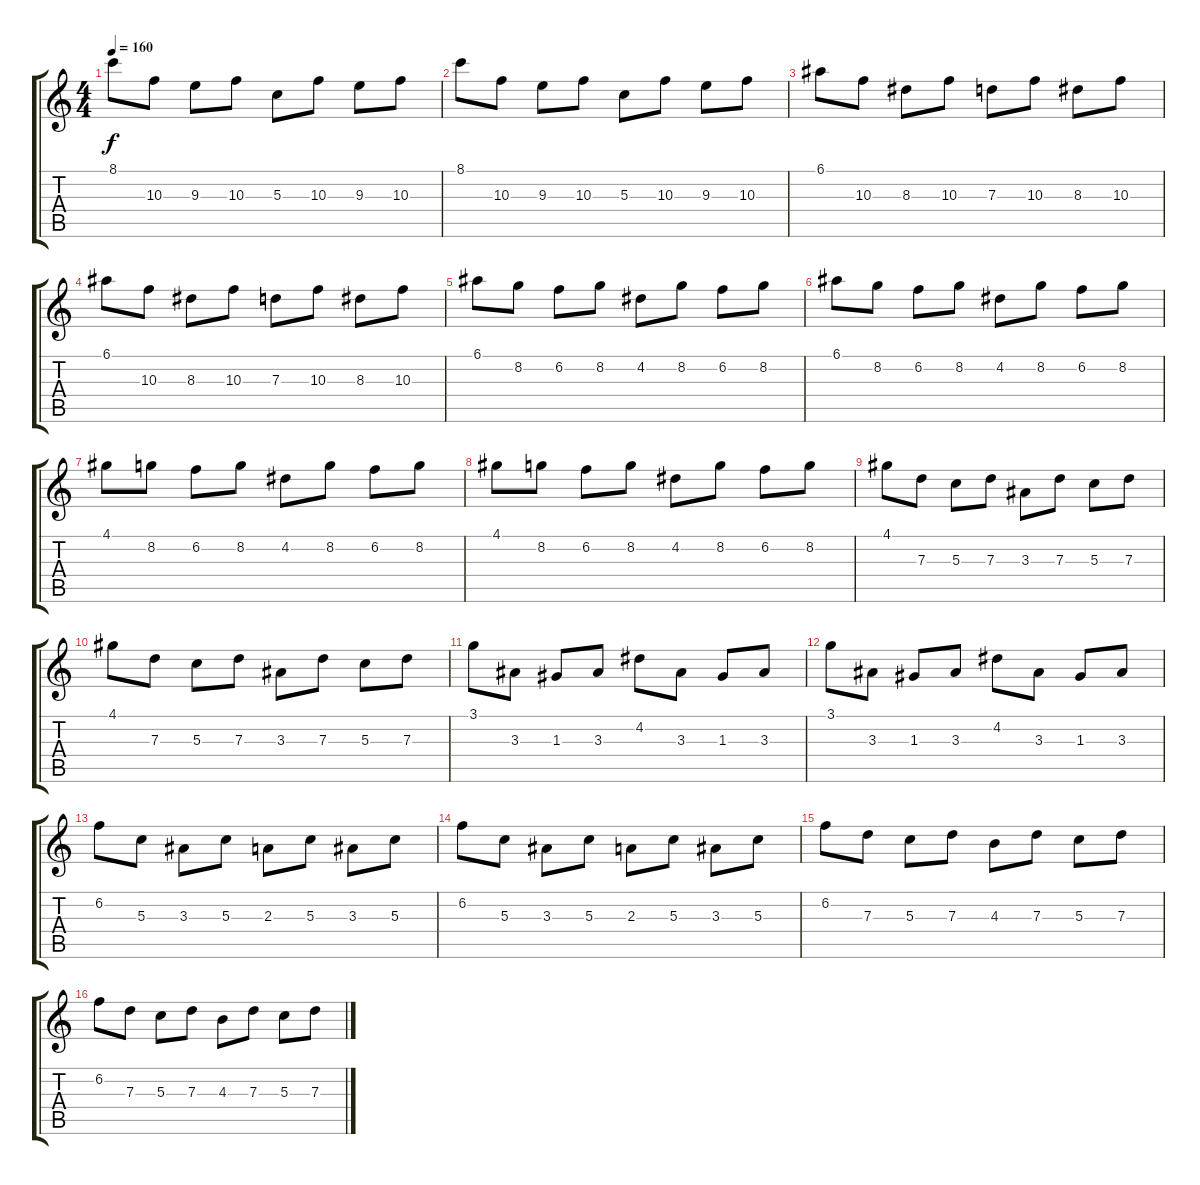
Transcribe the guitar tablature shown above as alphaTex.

\track "" {instrument overdrivenguitar}
\staff {score tabs}
\tuning (E4 B3 G3 D3 A2 E2) {hide}
\ts (4 4)
\tempo 160
\clef g2
\ks c
8.1.8{dy f} 10.3.8 9.3.8 10.3.8 5.3.8 10.3.8 9.3.8 10.3.8 |
8.1.8 10.3.8 9.3.8 10.3.8 5.3.8 10.3.8 9.3.8 10.3.8 |
6.1.8 10.3.8 8.3.8 10.3.8 7.3.8 10.3.8 8.3.8 10.3.8 |
6.1.8 10.3.8 8.3.8 10.3.8 7.3.8 10.3.8 8.3.8 10.3.8 |
6.1.8 8.2.8 6.2.8 8.2.8 4.2.8 8.2.8 6.2.8 8.2.8 |
6.1.8 8.2.8 6.2.8 8.2.8 4.2.8 8.2.8 6.2.8 8.2.8 |
4.1.8 8.2.8 6.2.8 8.2.8 4.2.8 8.2.8 6.2.8 8.2.8 |
4.1.8 8.2.8 6.2.8 8.2.8 4.2.8 8.2.8 6.2.8 8.2.8 |
4.1.8 7.3.8 5.3.8 7.3.8 3.3.8 7.3.8 5.3.8 7.3.8 |
4.1.8 7.3.8 5.3.8 7.3.8 3.3.8 7.3.8 5.3.8 7.3.8 |
3.1.8 3.3.8 1.3.8 3.3.8 4.2.8 3.3.8 1.3.8 3.3.8 |
3.1.8 3.3.8 1.3.8 3.3.8 4.2.8 3.3.8 1.3.8 3.3.8 |
6.2.8 5.3.8 3.3.8 5.3.8 2.3.8 5.3.8 3.3.8 5.3.8 |
6.2.8 5.3.8 3.3.8 5.3.8 2.3.8 5.3.8 3.3.8 5.3.8 |
6.2.8 7.3.8 5.3.8 7.3.8 4.3.8 7.3.8 5.3.8 7.3.8 |
6.2.8 7.3.8 5.3.8 7.3.8 4.3.8 7.3.8 5.3.8 7.3.8
